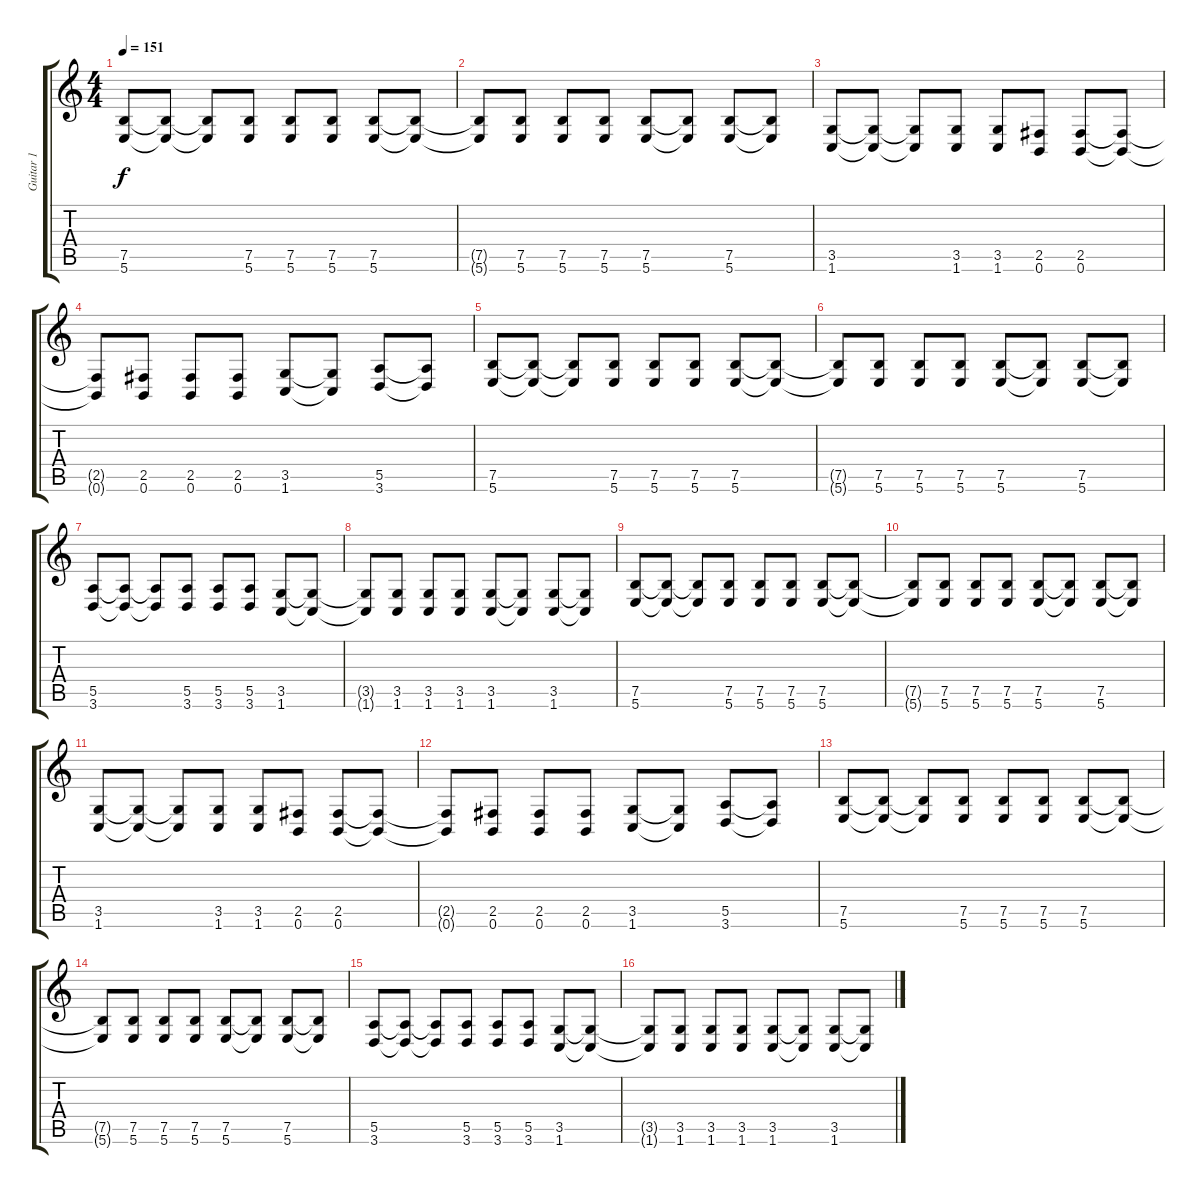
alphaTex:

\track ("Guitar 1" "Guitar 1") {instrument distortionguitar}
\staff {score tabs}
\tuning (B3 G3 D3 A2 E2 B1) {hide}
\ts (4 4)
\tempo 151
\clef g2
\ks c
(7.5 5.6).8{dy f} (7.5{t} 5.6{t}).8 (7.5{t} 5.6{t}).8 (7.5 5.6).8 (7.5 5.6).8 (7.5 5.6).8 (7.5 5.6).8 (7.5{t} 5.6{t}).8 |
(7.5{t} 5.6{t}).8 (7.5 5.6).8 (7.5 5.6).8 (7.5 5.6).8 (7.5 5.6).8 (7.5{t} 5.6{t}).8 (7.5 5.6).8 (7.5{t} 5.6{t}).8 |
(3.5 1.6).8 (3.5{t} 1.6{t}).8 (3.5{t} 1.6{t}).8 (3.5 1.6).8 (3.5 1.6).8 (2.5 0.6).8 (2.5 0.6).8 (2.5{t} 0.6{t}).8 |
(2.5{t} 0.6{t}).8 (2.5 0.6).8 (2.5 0.6).8 (2.5 0.6).8 (3.5 1.6).8 (3.5{t} 1.6{t}).8 (5.5 3.6).8 (5.5{t} 3.6{t}).8 |
(7.5 5.6).8 (7.5{t} 5.6{t}).8 (7.5{t} 5.6{t}).8 (7.5 5.6).8 (7.5 5.6).8 (7.5 5.6).8 (7.5 5.6).8 (7.5{t} 5.6{t}).8 |
(7.5{t} 5.6{t}).8 (7.5 5.6).8 (7.5 5.6).8 (7.5 5.6).8 (7.5 5.6).8 (7.5{t} 5.6{t}).8 (7.5 5.6).8 (7.5{t} 5.6{t}).8 |
(5.5 3.6).8 (5.5{t} 3.6{t}).8 (5.5{t} 3.6{t}).8 (5.5 3.6).8 (5.5 3.6).8 (5.5 3.6).8 (3.5 1.6).8 (3.5{t} 1.6{t}).8 |
(3.5{t} 1.6{t}).8 (3.5 1.6).8 (3.5 1.6).8 (3.5 1.6).8 (3.5 1.6).8 (3.5{t} 1.6{t}).8 (3.5 1.6).8 (3.5{t} 1.6{t}).8 |
(7.5 5.6).8 (7.5{t} 5.6{t}).8 (7.5{t} 5.6{t}).8 (7.5 5.6).8 (7.5 5.6).8 (7.5 5.6).8 (7.5 5.6).8 (7.5{t} 5.6{t}).8 |
(7.5{t} 5.6{t}).8 (7.5 5.6).8 (7.5 5.6).8 (7.5 5.6).8 (7.5 5.6).8 (7.5{t} 5.6{t}).8 (7.5 5.6).8 (7.5{t} 5.6{t}).8 |
(3.5 1.6).8 (3.5{t} 1.6{t}).8 (3.5{t} 1.6{t}).8 (3.5 1.6).8 (3.5 1.6).8 (2.5 0.6).8 (2.5 0.6).8 (2.5{t} 0.6{t}).8 |
(2.5{t} 0.6{t}).8 (2.5 0.6).8 (2.5 0.6).8 (2.5 0.6).8 (3.5 1.6).8 (3.5{t} 1.6{t}).8 (5.5 3.6).8 (5.5{t} 3.6{t}).8 |
(7.5 5.6).8 (7.5{t} 5.6{t}).8 (7.5{t} 5.6{t}).8 (7.5 5.6).8 (7.5 5.6).8 (7.5 5.6).8 (7.5 5.6).8 (7.5{t} 5.6{t}).8 |
(7.5{t} 5.6{t}).8 (7.5 5.6).8 (7.5 5.6).8 (7.5 5.6).8 (7.5 5.6).8 (7.5{t} 5.6{t}).8 (7.5 5.6).8 (7.5{t} 5.6{t}).8 |
(5.5 3.6).8 (5.5{t} 3.6{t}).8 (5.5{t} 3.6{t}).8 (5.5 3.6).8 (5.5 3.6).8 (5.5 3.6).8 (3.5 1.6).8 (3.5{t} 1.6{t}).8 |
(3.5{t} 1.6{t}).8 (3.5 1.6).8 (3.5 1.6).8 (3.5 1.6).8 (3.5 1.6).8 (3.5{t} 1.6{t}).8 (3.5 1.6).8 (3.5{t} 1.6{t}).8
